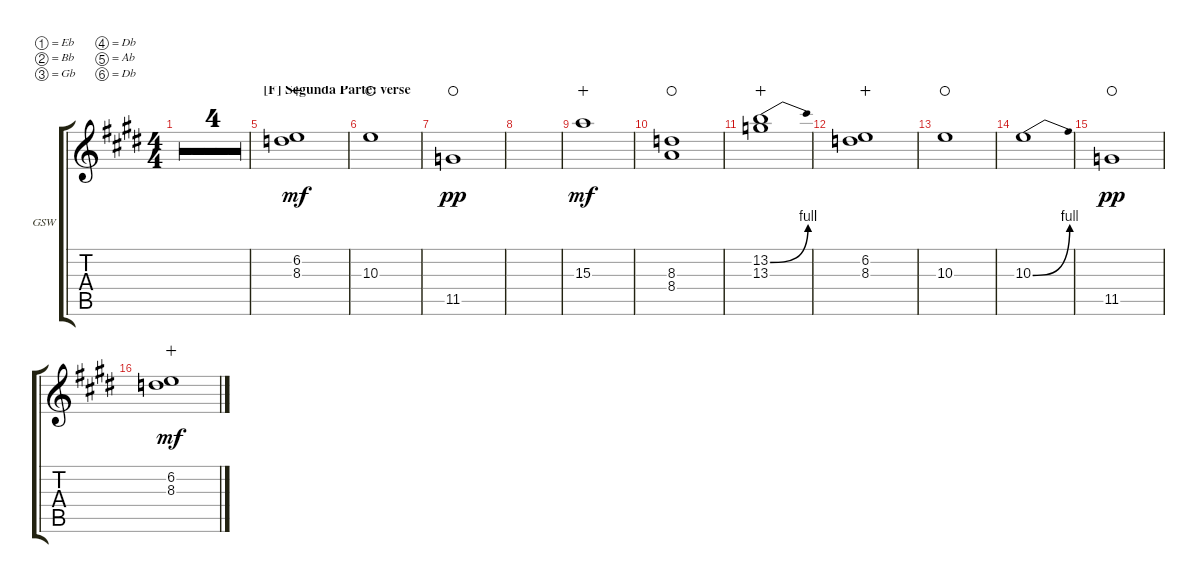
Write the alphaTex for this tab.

\defaultSystemsLayout 4
\bracketExtendMode groupsimilarinstruments
\firstSystemTrackNameOrientation horizontal
\otherSystemsTrackNameOrientation horizontal
\track ("Guitarra Solo Wha" "GSW") {multiBarRest instrument overdrivenguitar}
\staff {score tabs}
\tuning (Eb4 Bb3 Gb3 Db3 Ab2 Db2)
\ts (4 4)
\tempo 122
\clef g2
\ks e
|
|
|
|
\section ("F" "Segunda Parte: verse")
(8.3 6.2).1{dy mf wahc} |
10.3.1{waho} |
11.5.1{dy pp waho} |
|
15.3.1{dy mf wahc} |
(8.4 8.3).1{waho} |
(13.3 13.2{be (bend 0 0 15 4)}).1{wahc} |
(8.3 6.2).1{wahc} |
10.3.1{waho} |
10.3{be (bend 0 0 15 4)}.1 |
11.5.1{dy pp waho} |
(8.3 6.2).1{dy mf wahc}
